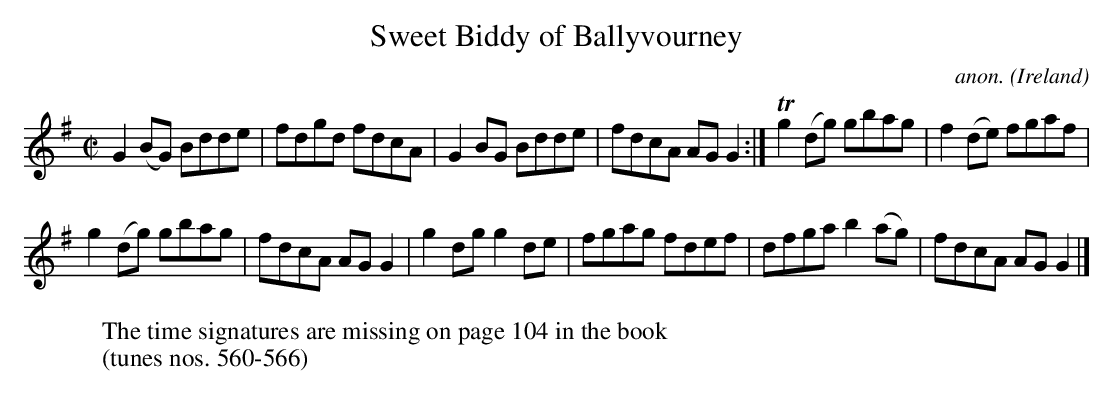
X:1
T:Sweet Biddy of Ballyvourney
C:anon.
O:Ireland
m:Tn2 = (3n/o/n/ m/n/
M:C|
L:1/8
K:G
G2(BG) Bdde|fdgd fdcA|G2BG Bdde|fdcA AGG2:|Tg2(dg) gbag|f2(de) fgaf|
g2(dg) gbag|fdcA AGG2|g2dg g2de|fgag fdef|dfga b2(ag)|fdcA AGG2|]
W:The time signatures are missing on page 104 in the book
W:(tunes nos. 560-566)
